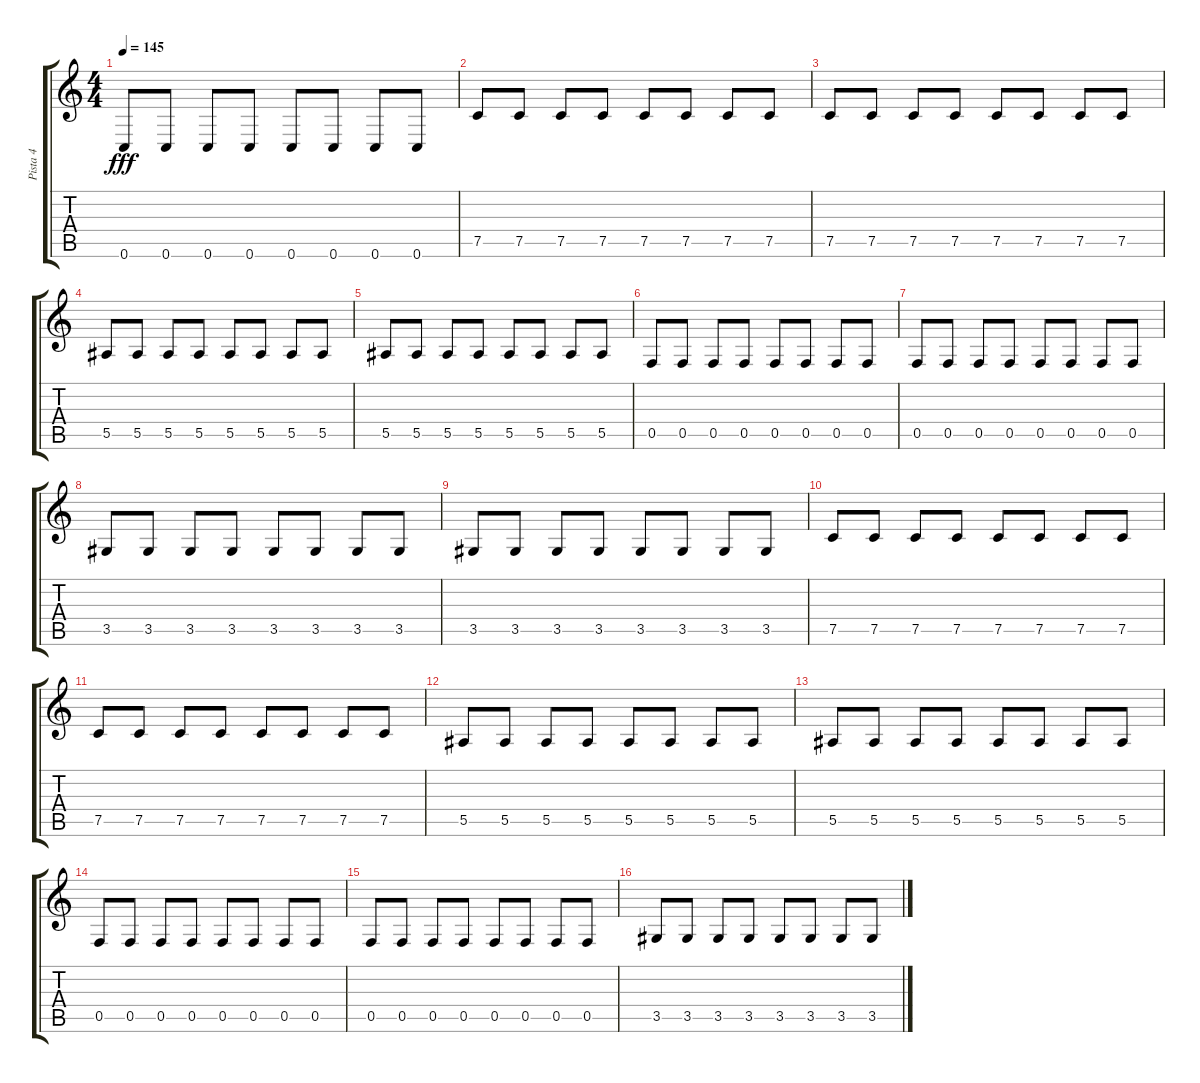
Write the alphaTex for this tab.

\track ("Pista 4" "Pista 4") {instrument electricbassfinger}
\staff {score tabs}
\tuning (C4 G3 Eb3 Bb2 F2 C2) {hide}
\ts (4 4)
\tempo 145
\clef g2
\ks c
0.6.8{dy fff} 0.6.8 0.6.8 0.6.8 0.6.8 0.6.8 0.6.8 0.6.8 |
7.5.8 7.5.8 7.5.8 7.5.8 7.5.8 7.5.8 7.5.8 7.5.8 |
7.5.8 7.5.8 7.5.8 7.5.8 7.5.8 7.5.8 7.5.8 7.5.8 |
5.5.8 5.5.8 5.5.8 5.5.8 5.5.8 5.5.8 5.5.8 5.5.8 |
5.5.8 5.5.8 5.5.8 5.5.8 5.5.8 5.5.8 5.5.8 5.5.8 |
0.5.8 0.5.8 0.5.8 0.5.8 0.5.8 0.5.8 0.5.8 0.5.8 |
0.5.8 0.5.8 0.5.8 0.5.8 0.5.8 0.5.8 0.5.8 0.5.8 |
3.5.8 3.5.8 3.5.8 3.5.8 3.5.8 3.5.8 3.5.8 3.5.8 |
3.5.8 3.5.8 3.5.8 3.5.8 3.5.8 3.5.8 3.5.8 3.5.8 |
7.5.8 7.5.8 7.5.8 7.5.8 7.5.8 7.5.8 7.5.8 7.5.8 |
7.5.8 7.5.8 7.5.8 7.5.8 7.5.8 7.5.8 7.5.8 7.5.8 |
5.5.8 5.5.8 5.5.8 5.5.8 5.5.8 5.5.8 5.5.8 5.5.8 |
5.5.8 5.5.8 5.5.8 5.5.8 5.5.8 5.5.8 5.5.8 5.5.8 |
0.5.8 0.5.8 0.5.8 0.5.8 0.5.8 0.5.8 0.5.8 0.5.8 |
0.5.8 0.5.8 0.5.8 0.5.8 0.5.8 0.5.8 0.5.8 0.5.8 |
3.5.8 3.5.8 3.5.8 3.5.8 3.5.8 3.5.8 3.5.8 3.5.8
